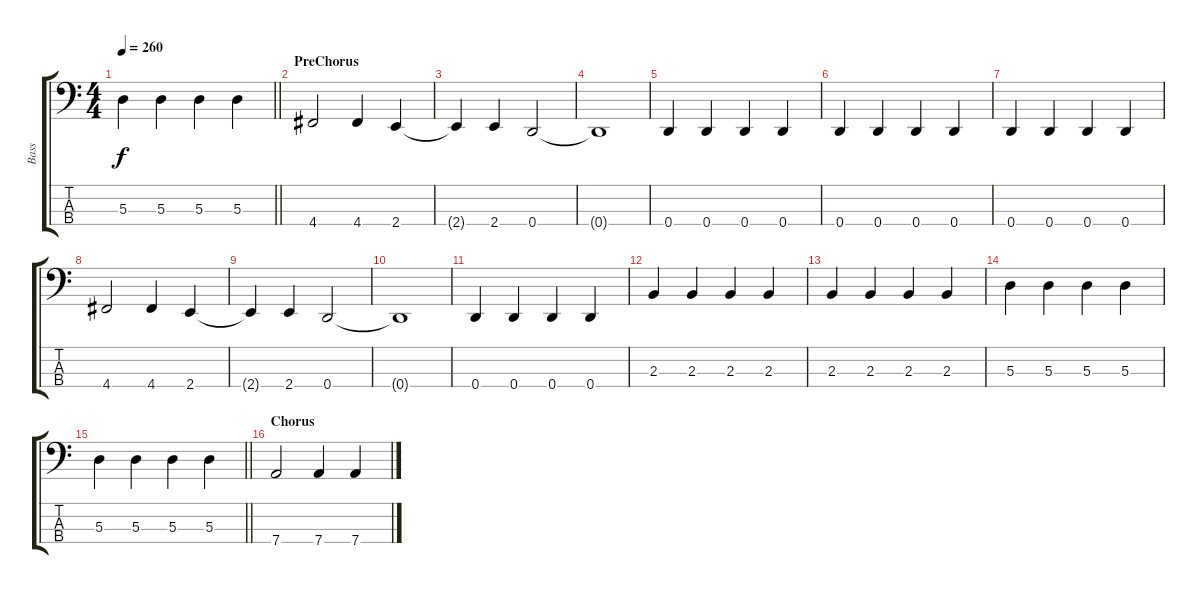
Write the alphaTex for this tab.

\track ("Bass" "Bass") {instrument electricbassfinger}
\staff {score tabs}
\tuning (G2 D2 A1 D1) {hide}
\ts (4 4)
\tempo 260
\clef f4
\barLineRight lightlight
\ks c
5.3.4{dy f} 5.3.4 5.3.4 5.3.4 |
\section ("" "PreChorus")
4.4.2 4.4.4 2.4.4 |
2.4{t}.4 2.4.4 0.4.2 |
0.4{t}.1 |
0.4.4 0.4.4 0.4.4 0.4.4 |
0.4.4 0.4.4 0.4.4 0.4.4 |
0.4.4 0.4.4 0.4.4 0.4.4 |
4.4.2 4.4.4 2.4.4 |
2.4{t}.4 2.4.4 0.4.2 |
0.4{t}.1 |
0.4.4 0.4.4 0.4.4 0.4.4 |
2.3.4 2.3.4 2.3.4 2.3.4 |
2.3.4 2.3.4 2.3.4 2.3.4 |
5.3.4 5.3.4 5.3.4 5.3.4 |
\barLineRight lightlight
5.3.4 5.3.4 5.3.4 5.3.4 |
\section ("" "Chorus")
7.4.2 7.4.4 7.4.4
